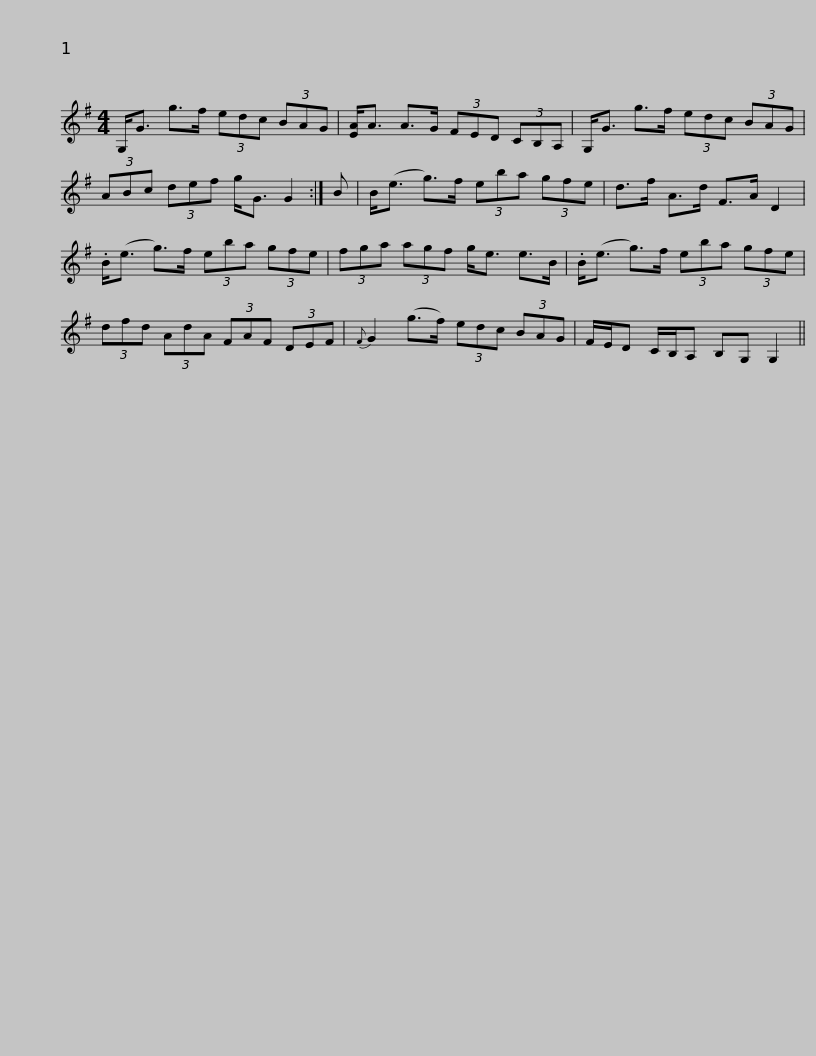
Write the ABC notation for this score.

X:1
L:1/8
M:4/4
I:linebreak $
K:G
V:1 treble
V:1
 G,<G g>f (3edc (3BAG | [EA]<A A>G (3FED (3CB,A, | G,<G g>f (3edc (3BAG | (3ABc (3def g<G G2 :| B |$ %5
 B<(e g>)f (3eba (3gfe | d>f A>d F>A D2 | .B<(e g>)f (3eba (3gfe | (3fga (3agf g<e e>B |$ .B<(e g>)f (3eba (3gfe | %10
 (3dfd (3AdA (3FAF (3DEF |{F} G2 (g>f) (3edc (3BAG | F/E/D C/B,/A, B,G, G,2 || %13
